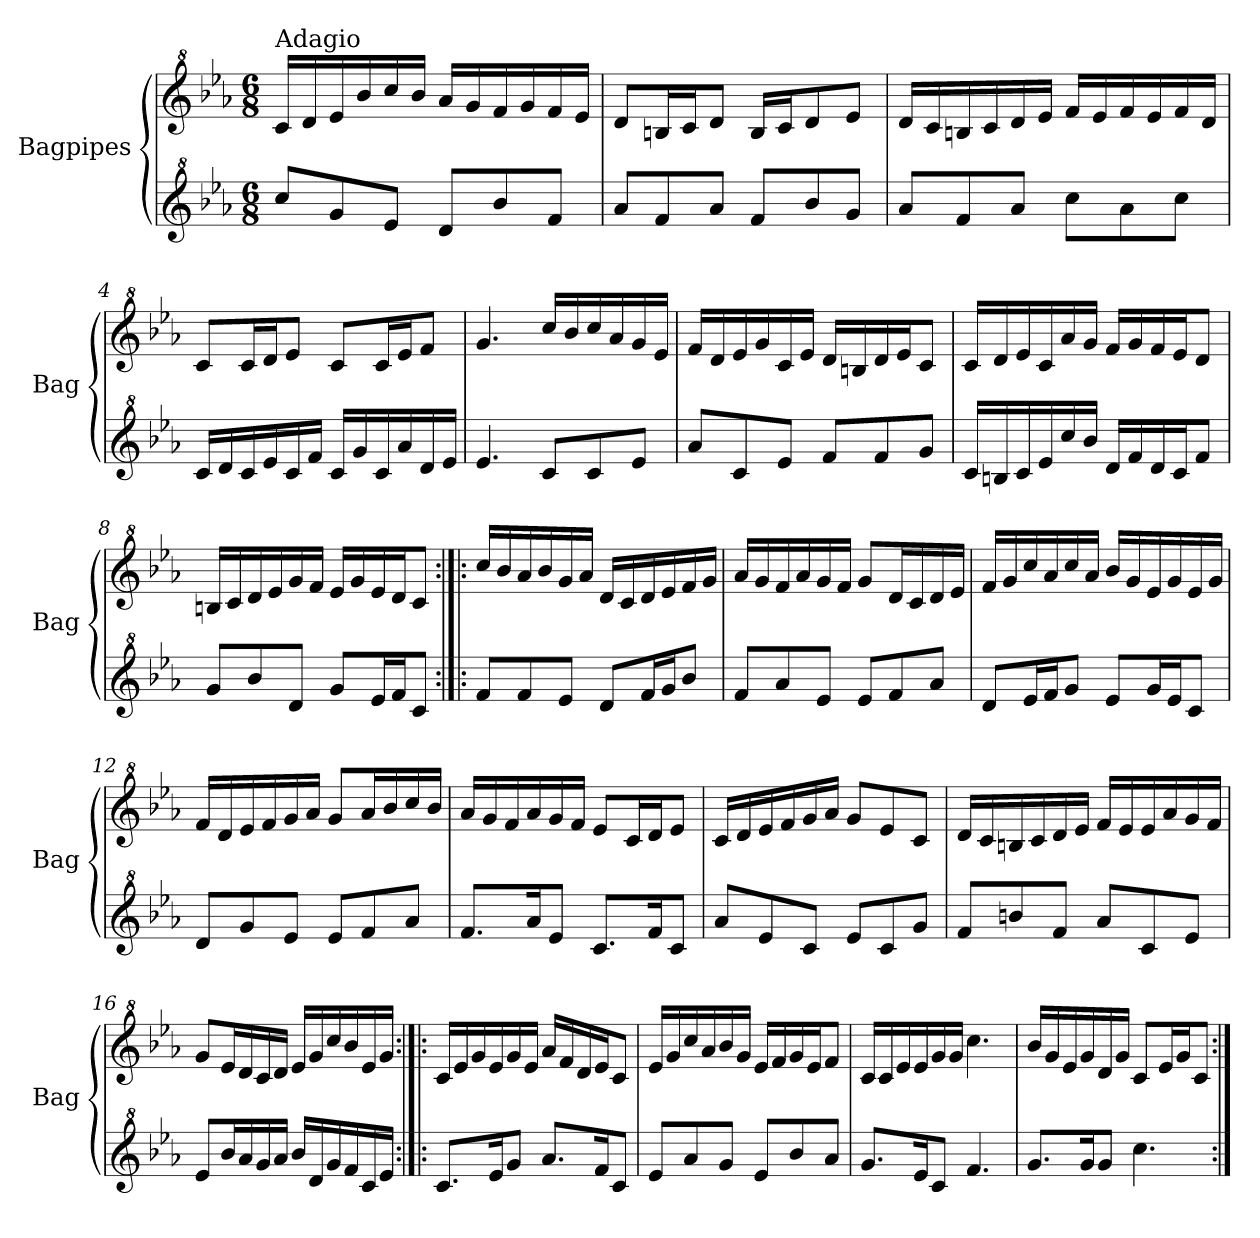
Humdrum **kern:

**kern	**kern
*part2	*part1
*staff2	*staff1
*I"Bagpipes	*I"Bagpipes
*I'Bag	*I'Bag
*clefG^2	*clefG^2
*k[b-e-a-]	*k[b-e-a-]
*E-:	*E-:
*M6/8	*M6/8
=1	=1
!	!LO:TX:a:t=Adagio
8ccc/L	16cc/LL
.	16dd/
8gg/	16ee-/
.	16bb-/
8ee-/J	16ccc/
.	16bb-/JJ
8dd/L	16aa-/LL
.	16gg/
8bb-/	16ff/
.	16gg/
8ff/J	16ff/
.	16ee-/JJ
=2	=2
8aa-/L	8dd/L
8ff/	16bn/L
.	16cc/J
8aa-/J	8dd/J
8ff/L	16b/LL
.	16cc/J
8bb-/	8dd/
8gg/J	8ee-/J
=3	=3
8aa-/L	16dd/LL
.	16cc/
8ff/	16bn/
.	16cc/
8aa-/J	16dd/
.	16ee-/JJ
8ccc\L	16ff/LL
.	16ee-/
8aa-\	16ff/
.	16ee-/
8ccc\J	16ff/
.	16dd/JJ
=4	=4
16cc/LL	8cc/L
16dd/	.
16cc/	16cc/L
16ee-/	16dd/J
16cc/	8ee-/J
16ff/JJ	.
16cc/LL	8cc/L
16gg/	.
16cc/	16cc/L
16aa-/	16ee-/J
16dd/	8ff/J
16ee-/JJ	.
!!LO:LB:g=z
=5	=5
4.ee-/	4.gg/
8cc/L	16ccc/LL
.	16bb-/
8cc/	16ccc/
.	16aa-/
8ee-/J	16gg/
.	16ee-/JJ
=6	=6
8aa-/L	16ff/LL
.	16dd/
8cc/	16ee-/
.	16gg/
8ee-/J	16cc/
.	16ee-/JJ
8ff/L	16dd/LL
.	16bn/
8ff/	16dd/
.	16ee-/J
8gg/J	8cc/J
=7	=7
16cc/LL	16cc/LL
16bn/	16dd/
16cc/	16ee-/
16ee-/	16cc/
16ccc/	16aa-/
16bb-/JJ	16gg/JJ
16dd/LL	16ff/LL
16ff/	16gg/
16dd/	16ff/
16cc/J	16ee-/J
8ff/J	8dd/J
=8	=8
8gg/L	16bn/LL
.	16cc/
8bb-/	16dd/
.	16ee-/
8dd/J	16gg/
.	16ff/JJ
8gg/L	16ee-/LL
.	16gg/
16ee-/L	16ee-/
16ff/J	16dd/J
8cc/J	8cc/J
!!LO:LB:g=z
=9:|!|:	=9:|!|:
8ff/L	16ccc/LL
.	16bb-/
8ff/	16aa-/
.	16bb-/
8ee-/J	16gg/
.	16aa-/JJ
8dd/L	16dd/LL
.	16cc/
16ff/L	16dd/
16gg/J	16ee-/
8bb-/J	16ff/
.	16gg/JJ
=10	=10
8ff/L	16aa-/LL
.	16gg/
8aa-/	16ff/
.	16aa-/
8ee-/J	16gg/
.	16ff/JJ
8ee-/L	8gg/L
8ff/	16dd/L
.	16cc/
8aa-/J	16dd/
.	16ee-/JJ
=11	=11
8dd/L	16ff/LL
.	16gg/
16ee-/L	16ccc/
16ff/J	16aa-/
8gg/J	16ccc/
.	16aa-/JJ
8ee-/L	16bb-/LL
.	16gg/
16gg/L	16ee-/
16ee-/J	16gg/
8cc/J	16ee-/
.	16gg/JJ
=12	=12
8dd/L	16ff/LL
.	16dd/
8gg/	16ee-/
.	16ff/
8ee-/J	16gg/
.	16aa-/JJ
8ee-/L	8gg/L
8ff/	16aa-/L
.	16bb-/
8aa-/J	16ccc/
.	16bb-/JJ
!!LO:LB:g=z
=13	=13
8.ff/L	16aa-/LL
.	16gg/
.	16ff/
16aa-/K	16aa-/
8ee-/J	16gg/
.	16ff/JJ
8.cc/L	8ee-/L
.	16cc/L
16ff/K	16dd/J
8cc/J	8ee-/J
=14	=14
8aa-/L	16cc/LL
.	16dd/
8ee-/	16ee-/
.	16ff/
8cc/J	16gg/
.	16aa-/JJ
8ee-/L	8gg/L
8cc/	8ee-/
8gg/J	8cc/J
=15	=15
8ff/L	16dd/LL
.	16cc/
8bbn/	16bn/
.	16cc/
8ff/J	16dd/
.	16ee-/JJ
8aa-/L	16ff/LL
.	16ee-/
8cc/	16ee-/
.	16aa-/
8ee-/J	16gg/
.	16ff/JJ
=16	=16
8ee-/L	8gg/L
16bb-/L	16ee-/L
16aa-/	16dd/
16gg/	16cc/
16aa-/JJ	16dd/JJ
16bb-/LL	16ee-/LL
16dd/	16gg/
16gg/	16ccc/
16ff/	16bb-/
16cc/	16ee-/
16ee-/JJ	16gg/JJ
!!LO:LB:g=z
=17:|!|:	=17:|!|:
8.cc/L	16cc/LL
.	16ee-/
.	16gg/
16ee-/K	16ee-/
8gg/J	16gg/
.	16ee-/JJ
8.aa-/L	16aa-/LL
.	16ff/
.	16dd/
16ff/K	16ee-/J
8cc/J	8cc/J
=18	=18
8ee-/L	16ee-/LL
.	16gg/
8aa-/	16ccc/
.	16aa-/
8gg/J	16bb-/
.	16gg/JJ
8ee-/L	16ee-/LL
.	16ff/
8bb-/	16gg/
.	16ee-/J
8aa-/J	8ff/J
=19	=19
8.gg/L	16cc/LL
.	16cc/
.	16ee-/
16ee-/K	16ee-/
8cc/J	16gg/
.	16gg/JJ
4.ff/	4.ccc\
=20	=20
8.gg/L	16bb-/LL
.	16gg/
.	16ee-/
16gg/K	16gg/
8gg/J	16dd/
.	16gg/JJ
4.ccc\	8cc/L
.	16ee-/L
.	16gg/J
.	8cc/J
=:|!	=:|!
*-	*-
